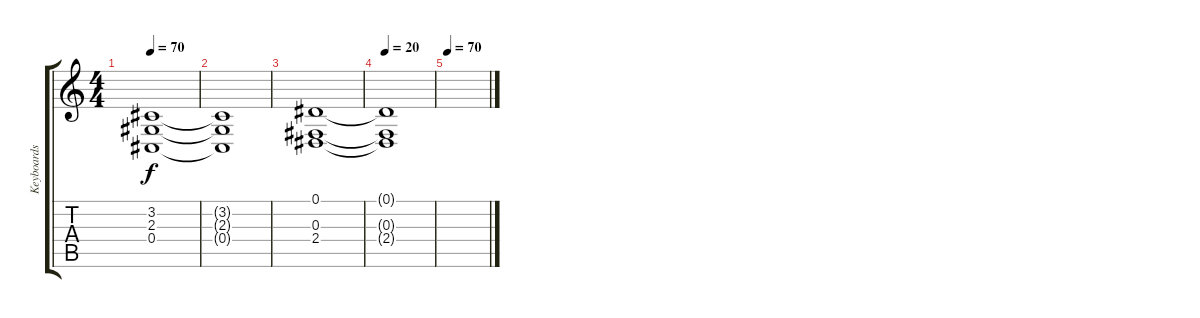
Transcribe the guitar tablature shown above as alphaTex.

\track ("Keyboards" "Keyboards") {instrument voiceoohs}
\staff {score tabs}
\tuning (Eb4 Bb3 Gb3 Db3 Ab2 Eb2) {hide}
\ts (4 4)
\tempo 70
\clef g2
\ks c
(3.2 2.3 0.4).1{dy f} |
(3.2{t} 2.3{t} 0.4{t}).1 |
(0.1 0.3 2.4).1 |
\tempo 20
(0.1{t} 0.3{t} 2.4{t}).1 |
\tempo 120
\tempo 70
